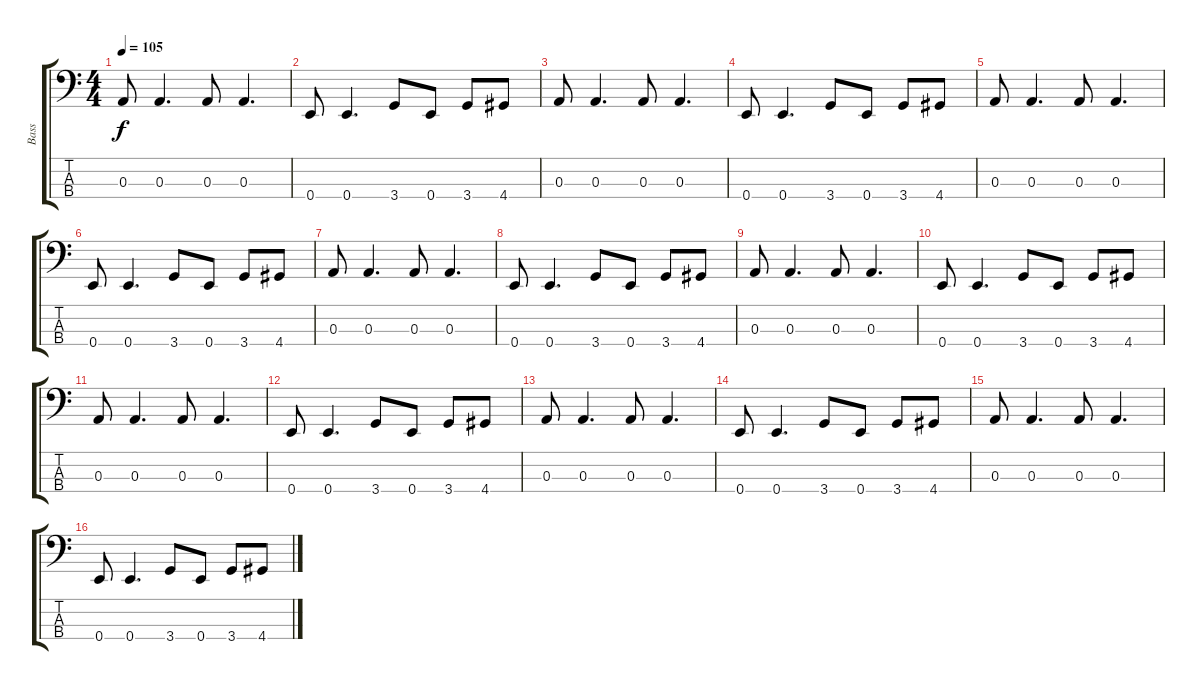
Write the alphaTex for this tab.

\track ("Bass" "Bass") {instrument electricbassfinger}
\staff {score tabs}
\tuning (G2 D2 A1 E1) {hide}
\ts (4 4)
\tempo 105
\clef f4
\ks c
0.3.8{dy f} 0.3.4{d} 0.3.8 0.3.4{d} |
0.4.8 0.4.4{d} 3.4.8 0.4.8 3.4.8 4.4.8 |
0.3.8 0.3.4{d} 0.3.8 0.3.4{d} |
0.4.8 0.4.4{d} 3.4.8 0.4.8 3.4.8 4.4.8 |
0.3.8 0.3.4{d} 0.3.8 0.3.4{d} |
0.4.8 0.4.4{d} 3.4.8 0.4.8 3.4.8 4.4.8 |
0.3.8 0.3.4{d} 0.3.8 0.3.4{d} |
0.4.8 0.4.4{d} 3.4.8 0.4.8 3.4.8 4.4.8 |
0.3.8 0.3.4{d} 0.3.8 0.3.4{d} |
0.4.8 0.4.4{d} 3.4.8 0.4.8 3.4.8 4.4.8 |
0.3.8 0.3.4{d} 0.3.8 0.3.4{d} |
0.4.8 0.4.4{d} 3.4.8 0.4.8 3.4.8 4.4.8 |
0.3.8 0.3.4{d} 0.3.8 0.3.4{d} |
0.4.8 0.4.4{d} 3.4.8 0.4.8 3.4.8 4.4.8 |
0.3.8 0.3.4{d} 0.3.8 0.3.4{d} |
0.4.8 0.4.4{d} 3.4.8 0.4.8 3.4.8 4.4.8
